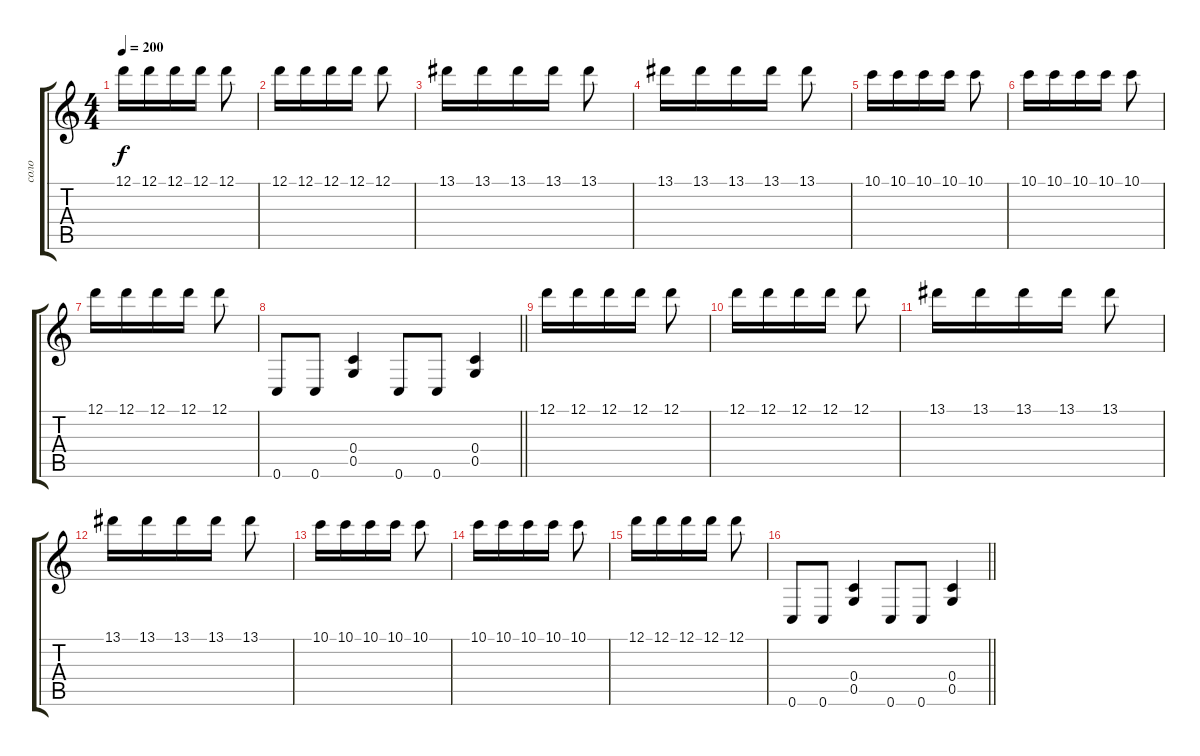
\track ("соло" "соло") {instrument distortionguitar}
\staff {score tabs}
\tuning (D4 A3 F3 C3 G2 C2) {hide}
\ts (4 4)
\tempo 200
\clef g2
\ks c
12.1.16{dy f} 12.1.16 12.1.16 12.1.16 12.1.8 |
12.1.16 12.1.16 12.1.16 12.1.16 12.1.8 |
13.1.16 13.1.16 13.1.16 13.1.16 13.1.8 |
13.1.16 13.1.16 13.1.16 13.1.16 13.1.8 |
10.1.16 10.1.16 10.1.16 10.1.16 10.1.8 |
10.1.16 10.1.16 10.1.16 10.1.16 10.1.8 |
12.1.16 12.1.16 12.1.16 12.1.16 12.1.8 |
\barLineRight lightlight
0.6.8 0.6.8 (0.4 0.5).4 0.6.8 0.6.8 (0.4 0.5).4 |
12.1.16 12.1.16 12.1.16 12.1.16 12.1.8 |
12.1.16 12.1.16 12.1.16 12.1.16 12.1.8 |
13.1.16 13.1.16 13.1.16 13.1.16 13.1.8 |
13.1.16 13.1.16 13.1.16 13.1.16 13.1.8 |
10.1.16 10.1.16 10.1.16 10.1.16 10.1.8 |
10.1.16 10.1.16 10.1.16 10.1.16 10.1.8 |
12.1.16 12.1.16 12.1.16 12.1.16 12.1.8 |
\barLineRight lightlight
0.6.8 0.6.8 (0.4 0.5).4 0.6.8 0.6.8 (0.4 0.5).4
